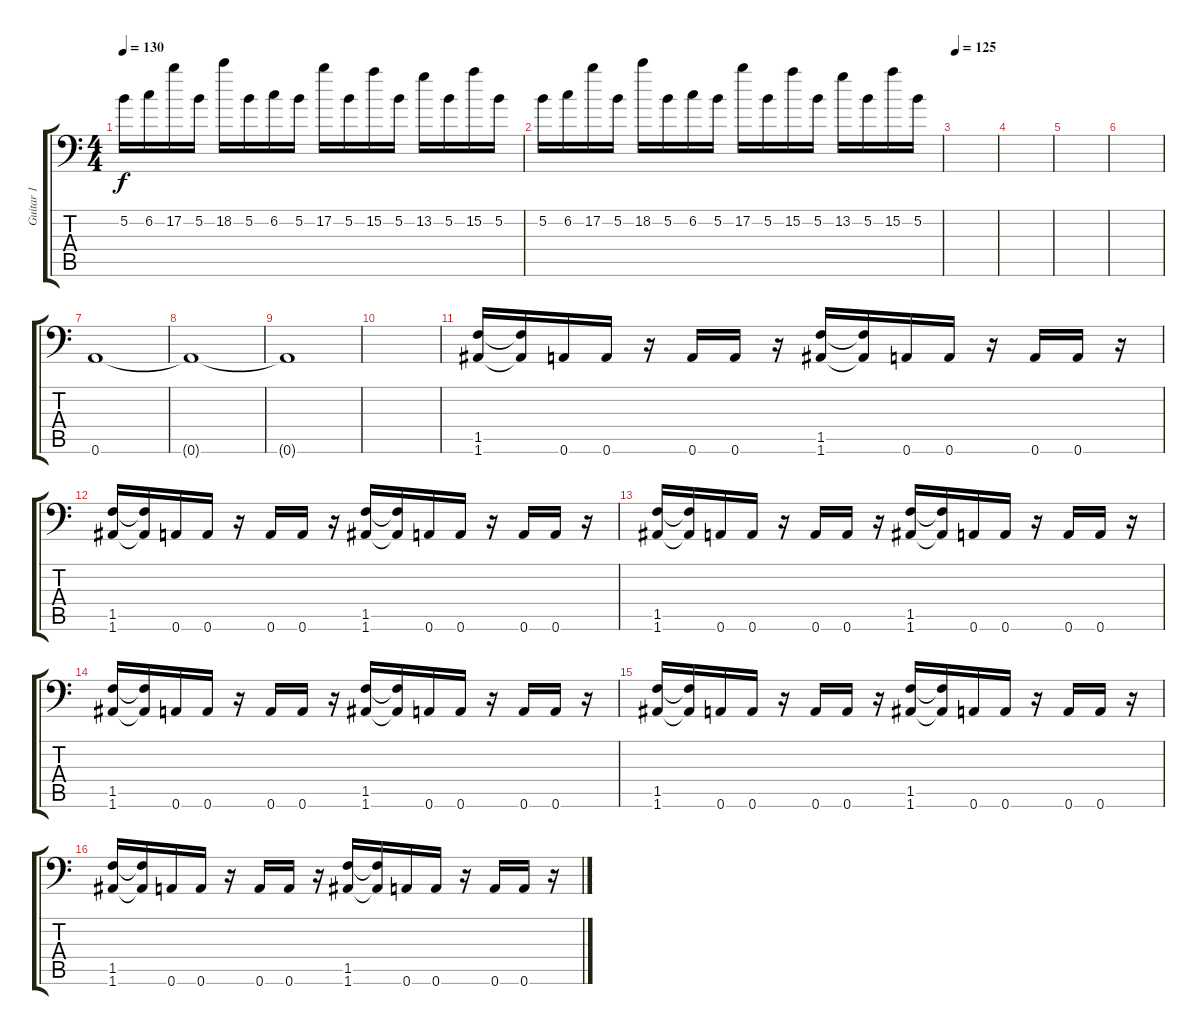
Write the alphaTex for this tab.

\track ("Guitar 1" "Guitar 1") {instrument distortionguitar}
\staff {score tabs}
\tuning (B3 Gb3 D3 A2 E2 A1) {hide}
\ts (4 4)
\tempo 130
\clef f4
\ks c
5.2.16{dy f} 6.2.16 17.2.16 5.2.16 18.2.16 5.2.16 6.2.16 5.2.16 17.2.16 5.2.16 15.2.16 5.2.16 13.2.16 5.2.16 15.2.16 5.2.16 |
5.2.16 6.2.16 17.2.16 5.2.16 18.2.16 5.2.16 6.2.16 5.2.16 17.2.16 5.2.16 15.2.16 5.2.16 13.2.16 5.2.16 15.2.16 5.2.16 |
\tempo 125
|
|
|
|
0.6.1 |
0.6{t}.1 |
0.6{t}.1 |
|
(1.5 1.6).16 (1.5{t} 1.6{t}).16 0.6.16 0.6.16 r.16 0.6.16 0.6.16 r.16 (1.5 1.6).16 (1.5{t} 1.6{t}).16 0.6.16 0.6.16 r.16 0.6.16 0.6.16 r.16 |
(1.5 1.6).16 (1.5{t} 1.6{t}).16 0.6.16 0.6.16 r.16 0.6.16 0.6.16 r.16 (1.5 1.6).16 (1.5{t} 1.6{t}).16 0.6.16 0.6.16 r.16 0.6.16 0.6.16 r.16 |
(1.5 1.6).16 (1.5{t} 1.6{t}).16 0.6.16 0.6.16 r.16 0.6.16 0.6.16 r.16 (1.5 1.6).16 (1.5{t} 1.6{t}).16 0.6.16 0.6.16 r.16 0.6.16 0.6.16 r.16 |
(1.5 1.6).16 (1.5{t} 1.6{t}).16 0.6.16 0.6.16 r.16 0.6.16 0.6.16 r.16 (1.5 1.6).16 (1.5{t} 1.6{t}).16 0.6.16 0.6.16 r.16 0.6.16 0.6.16 r.16 |
(1.5 1.6).16 (1.5{t} 1.6{t}).16 0.6.16 0.6.16 r.16 0.6.16 0.6.16 r.16 (1.5 1.6).16 (1.5{t} 1.6{t}).16 0.6.16 0.6.16 r.16 0.6.16 0.6.16 r.16 |
(1.5 1.6).16 (1.5{t} 1.6{t}).16 0.6.16 0.6.16 r.16 0.6.16 0.6.16 r.16 (1.5 1.6).16 (1.5{t} 1.6{t}).16 0.6.16 0.6.16 r.16 0.6.16 0.6.16 r.16
